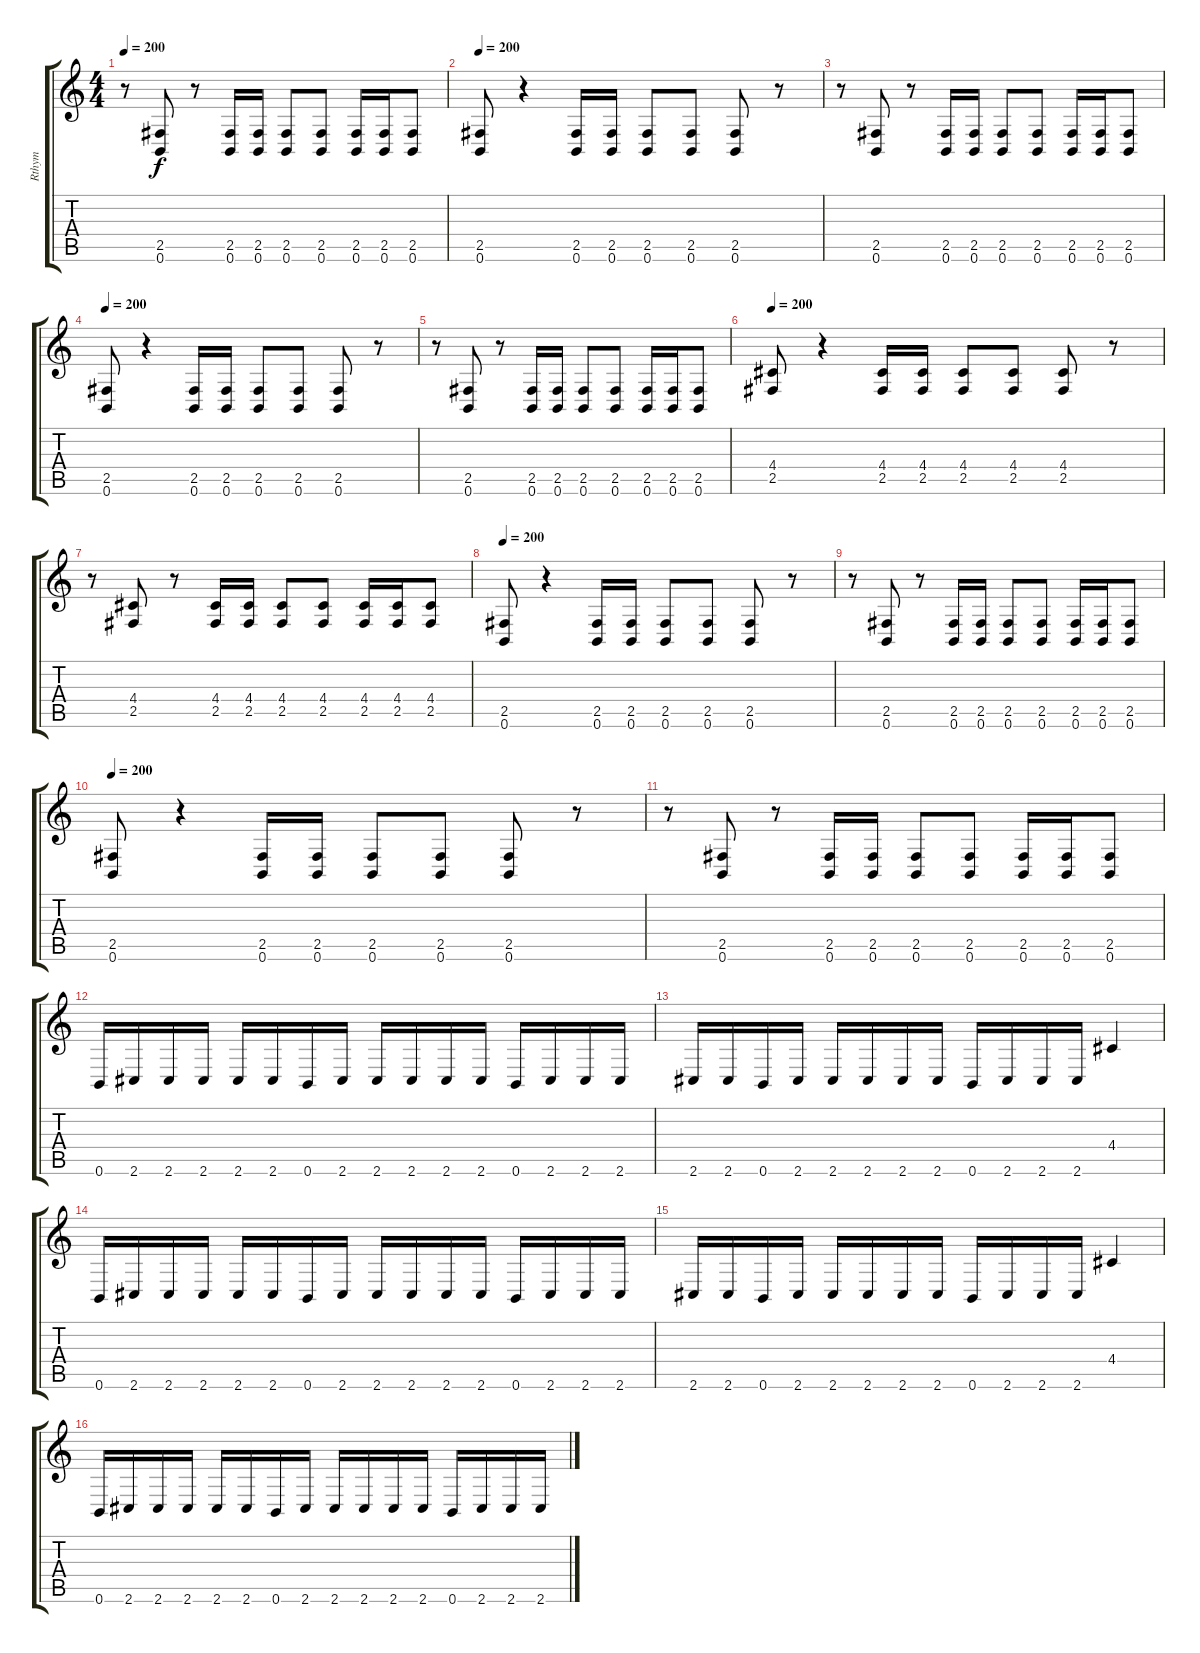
\track ("Rthym" "Rthym") {instrument distortionguitar}
\staff {score tabs}
\tuning (B3 Gb3 D3 A2 E2 B1) {hide}
\ts (4 4)
\tempo 200
\clef g2
\ks c
r.8{dy f} (2.5 0.6).8 r.8 (2.5 0.6).16 (2.5 0.6).16 (2.5 0.6).8 (2.5 0.6).8 (2.5 0.6).16 (2.5 0.6).16 (2.5 0.6).8 |
\tempo 200
(2.5 0.6).8 r.4 (2.5 0.6).16 (2.5 0.6).16 (2.5 0.6).8 (2.5 0.6).8 (2.5 0.6).8 r.8 |
r.8 (2.5 0.6).8 r.8 (2.5 0.6).16 (2.5 0.6).16 (2.5 0.6).8 (2.5 0.6).8 (2.5 0.6).16 (2.5 0.6).16 (2.5 0.6).8 |
\tempo 200
(2.5 0.6).8 r.4 (2.5 0.6).16 (2.5 0.6).16 (2.5 0.6).8 (2.5 0.6).8 (2.5 0.6).8 r.8 |
r.8 (2.5 0.6).8 r.8 (2.5 0.6).16 (2.5 0.6).16 (2.5 0.6).8 (2.5 0.6).8 (2.5 0.6).16 (2.5 0.6).16 (2.5 0.6).8 |
\tempo 200
(4.4 2.5).8 r.4 (4.4 2.5).16 (4.4 2.5).16 (4.4 2.5).8 (4.4 2.5).8 (4.4 2.5).8 r.8 |
r.8 (4.4 2.5).8 r.8 (4.4 2.5).16 (4.4 2.5).16 (4.4 2.5).8 (4.4 2.5).8 (4.4 2.5).16 (4.4 2.5).16 (4.4 2.5).8 |
\tempo 200
(2.5 0.6).8 r.4 (2.5 0.6).16 (2.5 0.6).16 (2.5 0.6).8 (2.5 0.6).8 (2.5 0.6).8 r.8 |
r.8 (2.5 0.6).8 r.8 (2.5 0.6).16 (2.5 0.6).16 (2.5 0.6).8 (2.5 0.6).8 (2.5 0.6).16 (2.5 0.6).16 (2.5 0.6).8 |
\tempo 200
(2.5 0.6).8 r.4 (2.5 0.6).16 (2.5 0.6).16 (2.5 0.6).8 (2.5 0.6).8 (2.5 0.6).8 r.8 |
r.8 (2.5 0.6).8 r.8 (2.5 0.6).16 (2.5 0.6).16 (2.5 0.6).8 (2.5 0.6).8 (2.5 0.6).16 (2.5 0.6).16 (2.5 0.6).8 |
0.6.16 2.6.16 2.6.16 2.6.16 2.6.16 2.6.16 0.6.16 2.6.16 2.6.16 2.6.16 2.6.16 2.6.16 0.6.16 2.6.16 2.6.16 2.6.16 |
2.6.16 2.6.16 0.6.16 2.6.16 2.6.16 2.6.16 2.6.16 2.6.16 0.6.16 2.6.16 2.6.16 2.6.16 4.4.4 |
0.6.16 2.6.16 2.6.16 2.6.16 2.6.16 2.6.16 0.6.16 2.6.16 2.6.16 2.6.16 2.6.16 2.6.16 0.6.16 2.6.16 2.6.16 2.6.16 |
2.6.16 2.6.16 0.6.16 2.6.16 2.6.16 2.6.16 2.6.16 2.6.16 0.6.16 2.6.16 2.6.16 2.6.16 4.4.4 |
0.6.16 2.6.16 2.6.16 2.6.16 2.6.16 2.6.16 0.6.16 2.6.16 2.6.16 2.6.16 2.6.16 2.6.16 0.6.16 2.6.16 2.6.16 2.6.16
